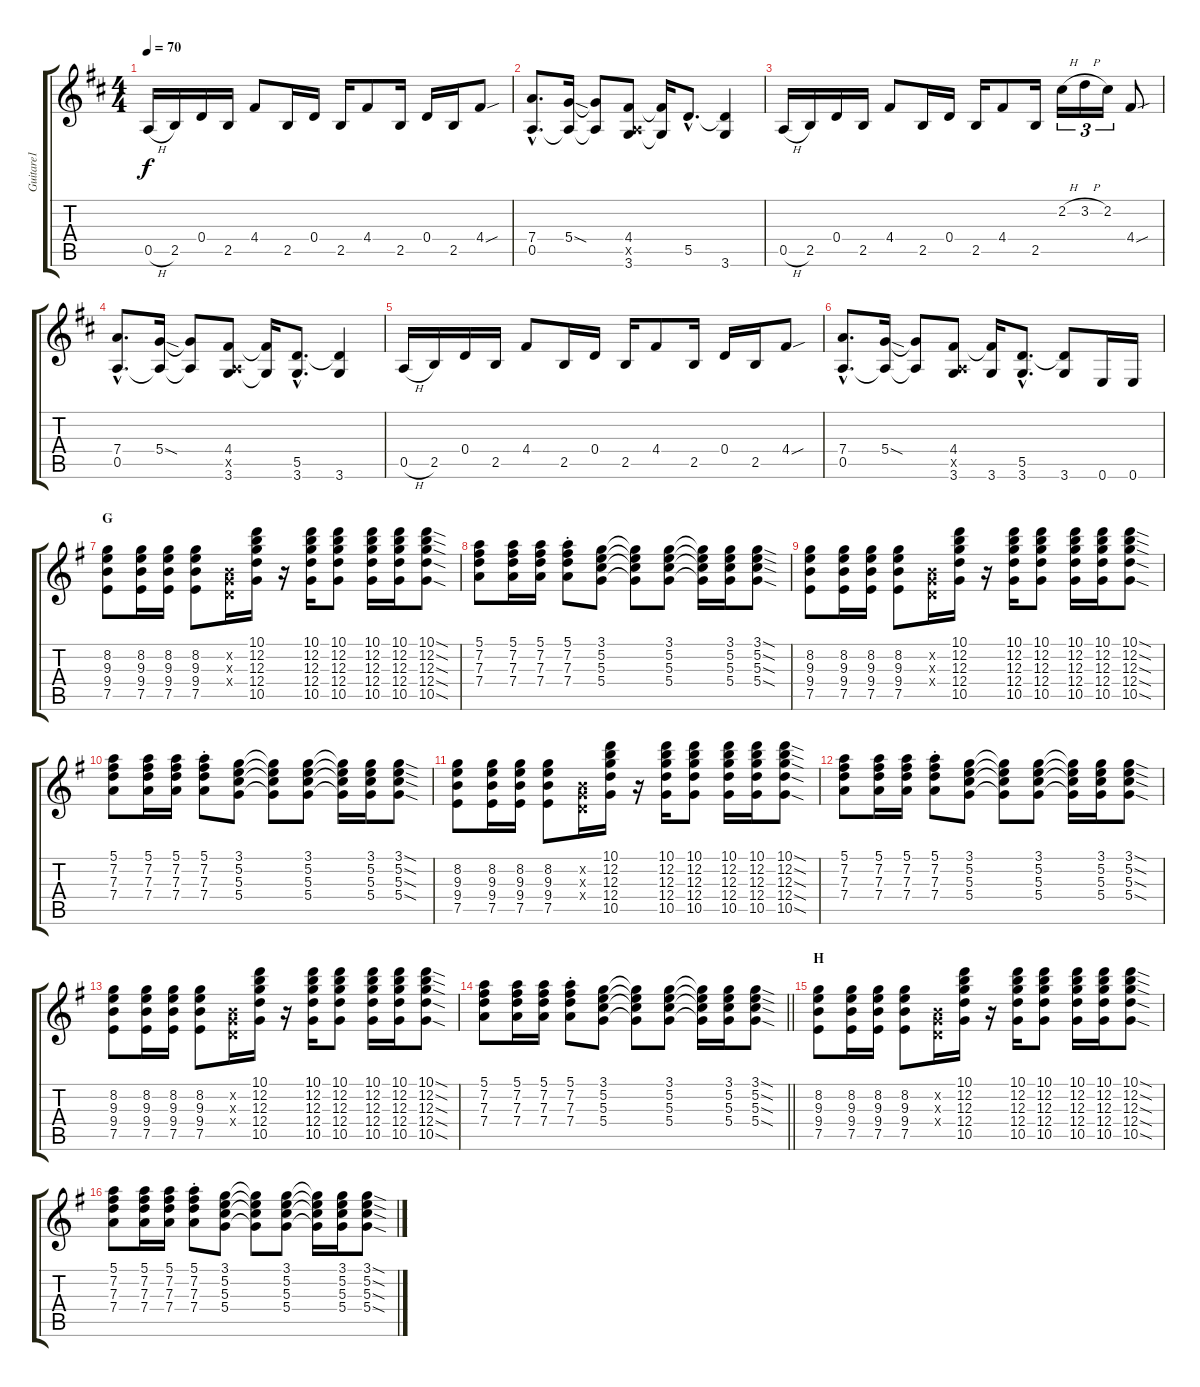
\track ("Guitare1" "Guitare1") {instrument electricguitarclean}
\staff {score tabs}
\tuning (E4 B3 G3 D3 A2 E2) {hide}
\ts (4 4)
\tempo 70
\clef g2
\ks d
0.5{h}.16{dy f} 2.5.16 0.4.16 2.5.16 4.4.8 2.5.16 0.4.16 2.5.16 4.4.8 2.5.16 0.4.16 2.5.16 4.4{sou}.8 |
(7.4{hac} 0.5{hac}).8{d} (5.4{sod} 0.5{t}).16 (5.4{t} 0.5{t}).8 (4.4 0.5{x} 3.6).8 (4.4{t} 3.6{t}).16 5.5{hac}.8{d} (5.5{t} 3.6).4 |
0.5{h}.16 2.5.16 0.4.16 2.5.16 4.4.8 2.5.16 0.4.16 2.5.16 4.4.8 2.5.16 2.2{h}.16{tu (3 2)} 3.2{h}.16{tu (3 2)} 2.2.16{tu (3 2)} 4.4{sou}.8 |
(7.4{hac} 0.5{hac}).8{d} (5.4{sod} 0.5{t}).16 (5.4{t} 0.5{t}).8 (4.4 0.5{x} 3.6).8 (4.4{t} 3.6{t}).16 (5.5{hac} 3.6{hac}).8{d} (5.5{t} 3.6).4 |
0.5{h}.16 2.5.16 0.4.16 2.5.16 4.4.8 2.5.16 0.4.16 2.5.16 4.4.8 2.5.16 0.4.16 2.5.16 4.4{sou}.8 |
(7.4{hac} 0.5{hac}).8{d} (5.4{sod} 0.5{t}).16 (5.4{t} 0.5{t}).8 (4.4 0.5{x} 3.6).8 (4.4{t} 3.6).16 (5.5{hac} 3.6{hac}).8{d} (5.5{t} 3.6).8 0.6.16 0.6.16 |
\section ("" "G")
\ks g
(8.2 9.3 9.4 7.5).8 (8.2 9.3 9.4 7.5).16 (8.2 9.3 9.4 7.5).16 (8.2 9.3 9.4 7.5).8 (0.2{x} 0.3{x} 0.4{x}).16 (10.1 12.2 12.3 12.4 10.5).16 r.16 (10.1 12.2 12.3 12.4 10.5).16 (10.1 12.2 12.3 12.4 10.5).8 (10.1 12.2 12.3 12.4 10.5).16 (10.1 12.2 12.3 12.4 10.5).16 (10.1{sod} 12.2{sod} 12.3{sod} 12.4{sod} 10.5{sod}).8 |
(5.1 7.2 7.3 7.4).8 (5.1 7.2 7.3 7.4).16 (5.1 7.2 7.3 7.4).16 (5.1{st} 7.2{st} 7.3{st} 7.4{st}).8 (3.1 5.2 5.3 5.4).8 (3.1{t} 5.2{t} 5.3{t} 5.4{t}).8 (3.1 5.2 5.3 5.4).8 (3.1{t} 5.2{t} 5.3{t} 5.4{t}).16 (3.1 5.2 5.3 5.4).16 (3.1{sod} 5.2{sod} 5.3{sod} 5.4{sod}).8 |
(8.2 9.3 9.4 7.5).8 (8.2 9.3 9.4 7.5).16 (8.2 9.3 9.4 7.5).16 (8.2 9.3 9.4 7.5).8 (0.2{x} 0.3{x} 0.4{x}).16 (10.1 12.2 12.3 12.4 10.5).16 r.16 (10.1 12.2 12.3 12.4 10.5).16 (10.1 12.2 12.3 12.4 10.5).8 (10.1 12.2 12.3 12.4 10.5).16 (10.1 12.2 12.3 12.4 10.5).16 (10.1{sod} 12.2{sod} 12.3{sod} 12.4{sod} 10.5{sod}).8 |
(5.1 7.2 7.3 7.4).8 (5.1 7.2 7.3 7.4).16 (5.1 7.2 7.3 7.4).16 (5.1{st} 7.2{st} 7.3{st} 7.4{st}).8 (3.1 5.2 5.3 5.4).8 (3.1{t} 5.2{t} 5.3{t} 5.4{t}).8 (3.1 5.2 5.3 5.4).8 (3.1{t} 5.2{t} 5.3{t} 5.4{t}).16 (3.1 5.2 5.3 5.4).16 (3.1{sod} 5.2{sod} 5.3{sod} 5.4{sod}).8 |
(8.2 9.3 9.4 7.5).8 (8.2 9.3 9.4 7.5).16 (8.2 9.3 9.4 7.5).16 (8.2 9.3 9.4 7.5).8 (0.2{x} 0.3{x} 0.4{x}).16 (10.1 12.2 12.3 12.4 10.5).16 r.16 (10.1 12.2 12.3 12.4 10.5).16 (10.1 12.2 12.3 12.4 10.5).8 (10.1 12.2 12.3 12.4 10.5).16 (10.1 12.2 12.3 12.4 10.5).16 (10.1{sod} 12.2{sod} 12.3{sod} 12.4{sod} 10.5{sod}).8 |
(5.1 7.2 7.3 7.4).8 (5.1 7.2 7.3 7.4).16 (5.1 7.2 7.3 7.4).16 (5.1{st} 7.2{st} 7.3{st} 7.4{st}).8 (3.1 5.2 5.3 5.4).8 (3.1{t} 5.2{t} 5.3{t} 5.4{t}).8 (3.1 5.2 5.3 5.4).8 (3.1{t} 5.2{t} 5.3{t} 5.4{t}).16 (3.1 5.2 5.3 5.4).16 (3.1{sod} 5.2{sod} 5.3{sod} 5.4{sod}).8 |
(8.2 9.3 9.4 7.5).8 (8.2 9.3 9.4 7.5).16 (8.2 9.3 9.4 7.5).16 (8.2 9.3 9.4 7.5).8 (0.2{x} 0.3{x} 0.4{x}).16 (10.1 12.2 12.3 12.4 10.5).16 r.16 (10.1 12.2 12.3 12.4 10.5).16 (10.1 12.2 12.3 12.4 10.5).8 (10.1 12.2 12.3 12.4 10.5).16 (10.1 12.2 12.3 12.4 10.5).16 (10.1{sod} 12.2{sod} 12.3{sod} 12.4{sod} 10.5{sod}).8 |
\barLineRight lightlight
(5.1 7.2 7.3 7.4).8 (5.1 7.2 7.3 7.4).16 (5.1 7.2 7.3 7.4).16 (5.1{st} 7.2{st} 7.3{st} 7.4{st}).8 (3.1 5.2 5.3 5.4).8 (3.1{t} 5.2{t} 5.3{t} 5.4{t}).8 (3.1 5.2 5.3 5.4).8 (3.1{t} 5.2{t} 5.3{t} 5.4{t}).16 (3.1 5.2 5.3 5.4).16 (3.1{sod} 5.2{sod} 5.3{sod} 5.4{sod}).8 |
\section ("" "H")
(8.2 9.3 9.4 7.5).8 (8.2 9.3 9.4 7.5).16 (8.2 9.3 9.4 7.5).16 (8.2 9.3 9.4 7.5).8 (0.2{x} 0.3{x} 0.4{x}).16 (10.1 12.2 12.3 12.4 10.5).16 r.16 (10.1 12.2 12.3 12.4 10.5).16 (10.1 12.2 12.3 12.4 10.5).8 (10.1 12.2 12.3 12.4 10.5).16 (10.1 12.2 12.3 12.4 10.5).16 (10.1{sod} 12.2{sod} 12.3{sod} 12.4{sod} 10.5{sod}).8 |
(5.1 7.2 7.3 7.4).8 (5.1 7.2 7.3 7.4).16 (5.1 7.2 7.3 7.4).16 (5.1{st} 7.2{st} 7.3{st} 7.4{st}).8 (3.1 5.2 5.3 5.4).8 (3.1{t} 5.2{t} 5.3{t} 5.4{t}).8 (3.1 5.2 5.3 5.4).8 (3.1{t} 5.2{t} 5.3{t} 5.4{t}).16 (3.1 5.2 5.3 5.4).16 (3.1{sod} 5.2{sod} 5.3{sod} 5.4{sod}).8
